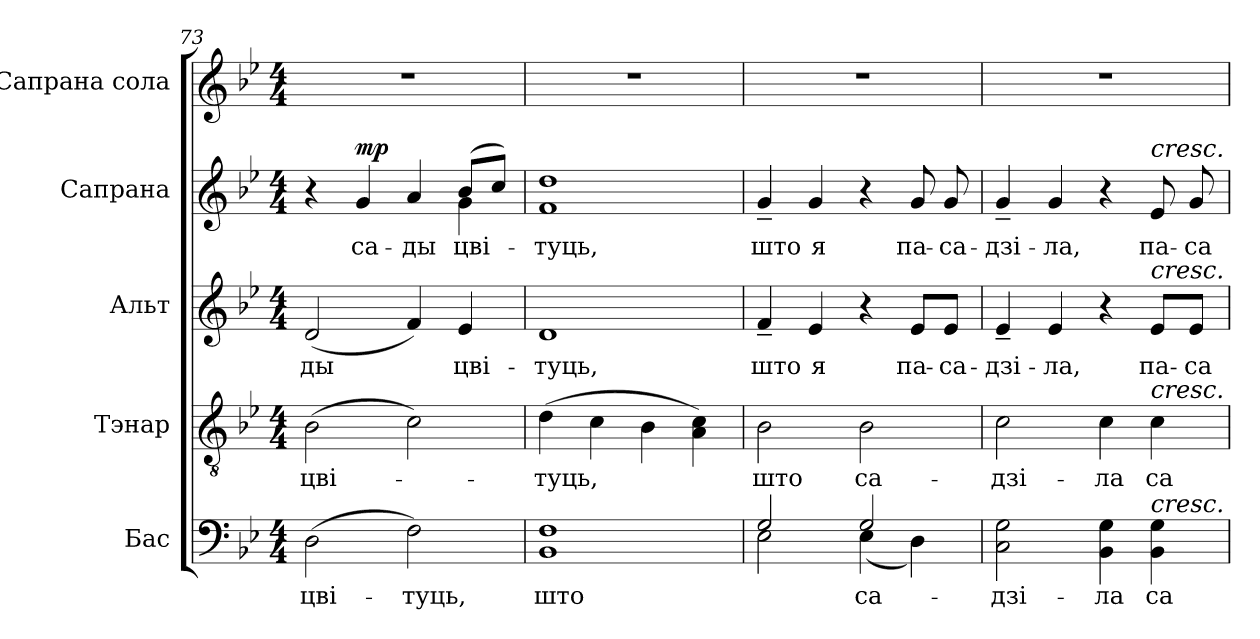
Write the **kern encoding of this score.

**kern	**text	**kern	**text	**kern	**text	**kern	**text	**dynam	**kern
*part5	*part5	*part4	*part4	*part3	*part3	*part2	*part2	*part2	*part1
*staff5	*staff5	*staff4	*staff4	*staff3	*staff3	*staff2	*staff2	*staff2	*staff1
*I"Бас	*	*I"Тэнар	*	*I"Альт	*	*I"Сапрана	*	*	*I"Сапрана сола
!!LO:LB:g=z
*clefF4	*	*clefGv2	*	*clefG2	*	*clefG2	*	*	*clefG2
*	*	*ITrd7c12	*	*	*	*	*	*	*
*k[b-e-]	*	*k[b-e-]	*	*k[b-e-]	*	*k[b-e-]	*	*	*k[b-e-]
*B-:	*	*B-:	*	*B-:	*	*B-:	*	*	*B-:
*M4/4	*	*M4/4	*	*M4/4	*	*M4/4	*	*	*M4/4
=73	=73	=73	=73	=73	=73	=73	=73	=73	=73
!	!LO:LY:b:color=#000000	!	!	!	!	!	!	!	!
!	!	!	!LO:LY:b:color=#000000	!	!	!	!	!	!
!	!	!	!	!	!LO:LY:b:color=#000000	!	!	!	!
*	*	*	*	*	*	*^	*	*	*
(2Di\	цві -	(2BB-i\	цві-	(2di/	-ды	4r	2ryy	.	.	1r
!	!	!	!	!	!	!	!	!LO:LY:b:color=#000000	!	!
.	.	.	.	.	.	4gi/	.	са-	mp	.
!	!LO:LY:b:color=#000000	!	!	!	!	!	!	!	!	!
!	!	!	!	!	!	!	!	!LO:LY:b:color=#000000	!	!
2Fi\)	туць,	2Ci\)	.	4fi/)	.	4ai/	4ryy	-ды	.	.
!	!	!	!	!	!LO:LY:b:color=#000000	!	!	!	!	!
!	!	!	!	!	!	!	!	!LO:LY:b:color=#000000	!	!
.	.	.	.	4e-i/	цві-	(8b-i/L	4gi\	цві-	.	.
.	.	.	.	.	.	8cci/J)	.	.	.	.
*	*	*	*	*	*	*v	*v	*	*	*
=74	=74	=74	=74	=74	=74	=74	=74	=74	=74
!	!LO:LY:b:color=#000000	!	!	!	!	!	!	!	!
*^	*	*	*	*	*	*	*	*	*
!	!	!	!	!LO:LY:b:color=#000000	!	!	!	!	!	!
!	!	!	!	!	!	!LO:LY:b:color=#000000	!	!	!	!
!	!	!	!	!	!	!	!	!LO:LY:b:color=#000000	!	!
1Fi	1BB-i	што	(4Di\	-туць,	1di	-туць,	1fi 1ddi	туць,	.	1r
.	.	.	4Ci\	.	.	.	.	.	.	.
.	.	.	4BB-i\	.	.	.	.	.	.	.
.	.	.	4AAi\ 4Ci)	.	.	.	.	.	.	.
=75	=75	=75	=75	=75	=75	=75	=75	=75	=75	=75
!	!	!	!	!LO:LY:b:color=#000000	!	!	!	!	!	!
!	!	!	!	!	!	!LO:LY:b:color=#000000	!	!	!	!
!	!	!	!	!	!	!	!	!LO:LY:b:color=#000000	!	!
2Gi/	2E-i\	.	2BB-i\	што	4f~i/	што	4g~i/	што	.	1r
!	!	!	!	!	!	!LO:LY:b:color=#000000	!	!	!	!
!	!	!	!	!	!	!	!	!LO:LY:b:color=#000000	!	!
.	.	.	.	.	4e-i/	я	4gi/	я	.	.
!	!	!LO:LY:b:color=#000000	!	!	!	!	!	!	!	!
!	!	!	!	!LO:LY:b:color=#000000	!	!	!	!	!	!
2Gi/	(4E-i\	са -	2BB-i\	са-	4r	.	4r	.	.	.
!	!	!	!	!	!	!LO:LY:b:color=#000000	!	!	!	!
!	!	!	!	!	!	!	!	!LO:LY:b:color=#000000	!	!
.	4Di\)	.	.	.	8e-i/L	па-	8gi/	па-	.	.
!	!	!	!	!	!	!LO:LY:b:color=#000000	!	!	!	!
!	!	!	!	!	!	!	!	!LO:LY:b:color=#000000	!	!
.	.	.	.	.	8e-i/J	-са-	8gi/	-са-	.	.
*v	*v	*	*	*	*	*	*	*	*	*
=76	=76	=76	=76	=76	=76	=76	=76	=76	=76
!	!LO:LY:b:color=#000000	!	!	!	!	!	!	!	!
!	!	!	!LO:LY:b:color=#000000	!	!	!	!	!	!
!	!	!	!	!	!LO:LY:b:color=#000000	!	!	!	!
!	!	!	!	!	!	!	!LO:LY:b:color=#000000	!	!
2Ci\ 2Gi	дзі -	2Ci\	-дзі-	4e-~i/	-дзі-	4g~i/	-дзі-	.	1r
!	!	!	!	!	!LO:LY:b:color=#000000	!	!	!	!
!	!	!	!	!	!	!	!LO:LY:b:color=#000000	!	!
.	.	.	.	4e-i/	-ла,	4gi/	-ла,	.	.
!	!LO:LY:b:color=#000000	!	!	!	!	!	!	!	!
!	!	!	!LO:LY:b:color=#000000	!	!	!	!	!	!
4BB-i\ 4Gi	ла	4Ci\	-ла	4r	.	4r	.	.	.
!	!LO:LY:b:color=#000000	!	!	!	!	!	!	!	!
!	!	!	!LO:LY:b:color=#000000	!	!	!	!	!	!
!	!	!	!	!	!LO:LY:b:color=#000000	!	!	!	!
!	!	!	!	!	!	!LO:TX:a:i:t=cresc.	!	!	!
!	!	!	!	!LO:TX:a:i:t=cresc.	!	!	!	!	!
!	!	!LO:TX:a:i:t=cresc.	!	!	!	!	!	!	!
!LO:TX:a:i:t=cresc.	!	!	!	!	!	!	!	!	!
!	!	!	!	!	!	!	!LO:LY:b:color=#000000	!	!
4BB-i\ 4Gi	са-	4Ci\	са-	8e-i/L	па-	8e-i/	па-	.	.
!	!	!	!	!	!LO:LY:b:color=#000000	!	!	!	!
!	!	!	!	!	!	!	!LO:LY:b:color=#000000	!	!
.	.	.	.	8e-i/J	-са-	8gi/	-са-	.	.
=	=	=	=	=	=	=	=	=	=
*-	*-	*-	*-	*-	*-	*-	*-	*-	*-
